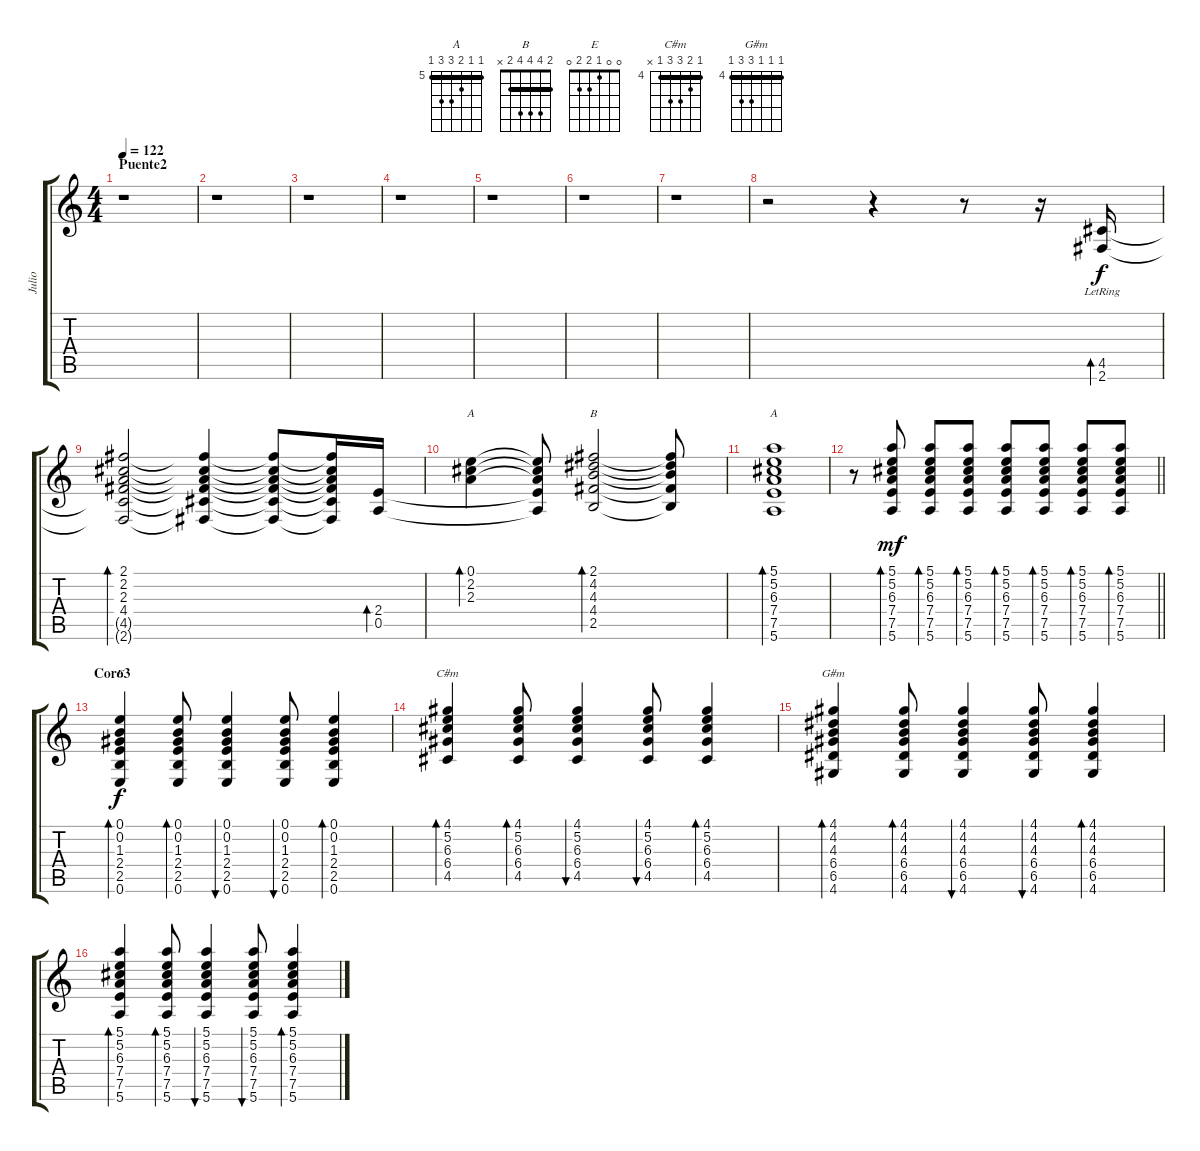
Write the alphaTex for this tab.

\track ("Julio" "Julio") {instrument acousticguitarsteel}
\staff {score tabs}
\tuning (E4 B3 G3 D3 A2 E2) {hide}
\chord ("A" 0 2 2 2 0 x)
\chord ("B" 2 4 4 4 2 x) {barre 2}
\chord ("A" 5 5 6 7 7 5) {firstfret 5 barre 5}
\chord ("E" 0 0 1 2 2 0)
\chord ("C#m" 4 5 6 6 4 x) {firstfret 4 barre 4}
\chord ("G#m" 4 4 4 6 6 4) {firstfret 4 barre 4}
\ts (4 4)
\section ("" "Puente2")
\tempo 122
\clef g2
\ks c
r.1{dy f} |
r.1 |
r.1 |
r.1 |
r.1 |
r.1 |
r.1 |
r.2 r.4 r.8 r.16 (4.5 2.6{lr}).16{bd 60} |
(2.1 2.2 2.3 4.4 4.5{t} 2.6{t}).2{bd 240} (2.1{t} 2.2{t} 2.3{t} 4.4{t} 4.5{t} 2.6{t}).4 (2.1{t} 2.2{t} 2.3{t} 4.4{t} 4.5{t} 2.6{t}).8 (2.1{t} 2.2{t} 2.3{t} 4.4{t} 4.5{t} 2.6{t}).16 (2.4 0.5).16{bd 60} |
(0.1 2.2 2.3).4{bd 240 ch "A"} (0.1{t} 2.2{t} 2.3{t} 2.4{t} 0.5{t}).8 (2.1 4.2 4.3 4.4 2.5).2{bd 240 ch "B"} (2.1{t} 4.2{t} 4.3{t} 4.4{t} 2.5{t}).8 |
(5.1 5.2 6.3 7.4 7.5 5.6).1{bd 120 ch "A"} |
\barLineRight lightlight
r.8 (5.1 5.2 6.3 7.4 7.5 5.6).8{bd 60 dy mf} (5.1 5.2 6.3 7.4 7.5 5.6).8{bd 60} (5.1 5.2 6.3 7.4 7.5 5.6).8{bd 60} (5.1 5.2 6.3 7.4 7.5 5.6).8{bd 60} (5.1 5.2 6.3 7.4 7.5 5.6).8{bd 60} (5.1 5.2 6.3 7.4 7.5 5.6).8{bd 60} (5.1 5.2 6.3 7.4 7.5 5.6).8{bd 60} |
\section ("" "Coro3")
(0.1 0.2 1.3 2.4 2.5 0.6).4{bd 60 ch "E" dy f volume 9} (0.1 0.2 1.3 2.4 2.5 0.6).8{bd 60} (0.1 0.2 1.3 2.4 2.5 0.6).4{bu 60} (0.1 0.2 1.3 2.4 2.5 0.6).8{bu 60} (0.1 0.2 1.3 2.4 2.5 0.6).4{bd 60} |
(4.1 5.2 6.3 6.4 4.5).4{bd 60 ch "C#m"} (4.1 5.2 6.3 6.4 4.5).8{bd 60} (4.1 5.2 6.3 6.4 4.5).4{bu 60} (4.1 5.2 6.3 6.4 4.5).8{bu 60} (4.1 5.2 6.3 6.4 4.5).4{bd 60} |
(4.1 4.2 4.3 6.4 6.5 4.6).4{bd 60 ch "G#m"} (4.1 4.2 4.3 6.4 6.5 4.6).8{bd 60} (4.1 4.2 4.3 6.4 6.5 4.6).4{bu 60} (4.1 4.2 4.3 6.4 6.5 4.6).8{bu 60} (4.1 4.2 4.3 6.4 6.5 4.6).4{bd 60} |
(5.1 5.2 6.3 7.4 7.5 5.6).4{bd 60} (5.1 5.2 6.3 7.4 7.5 5.6).8{bd 60} (5.1 5.2 6.3 7.4 7.5 5.6).4{bu 60} (5.1 5.2 6.3 7.4 7.5 5.6).8{bu 60} (5.1 5.2 6.3 7.4 7.5 5.6).4{bd 60}
